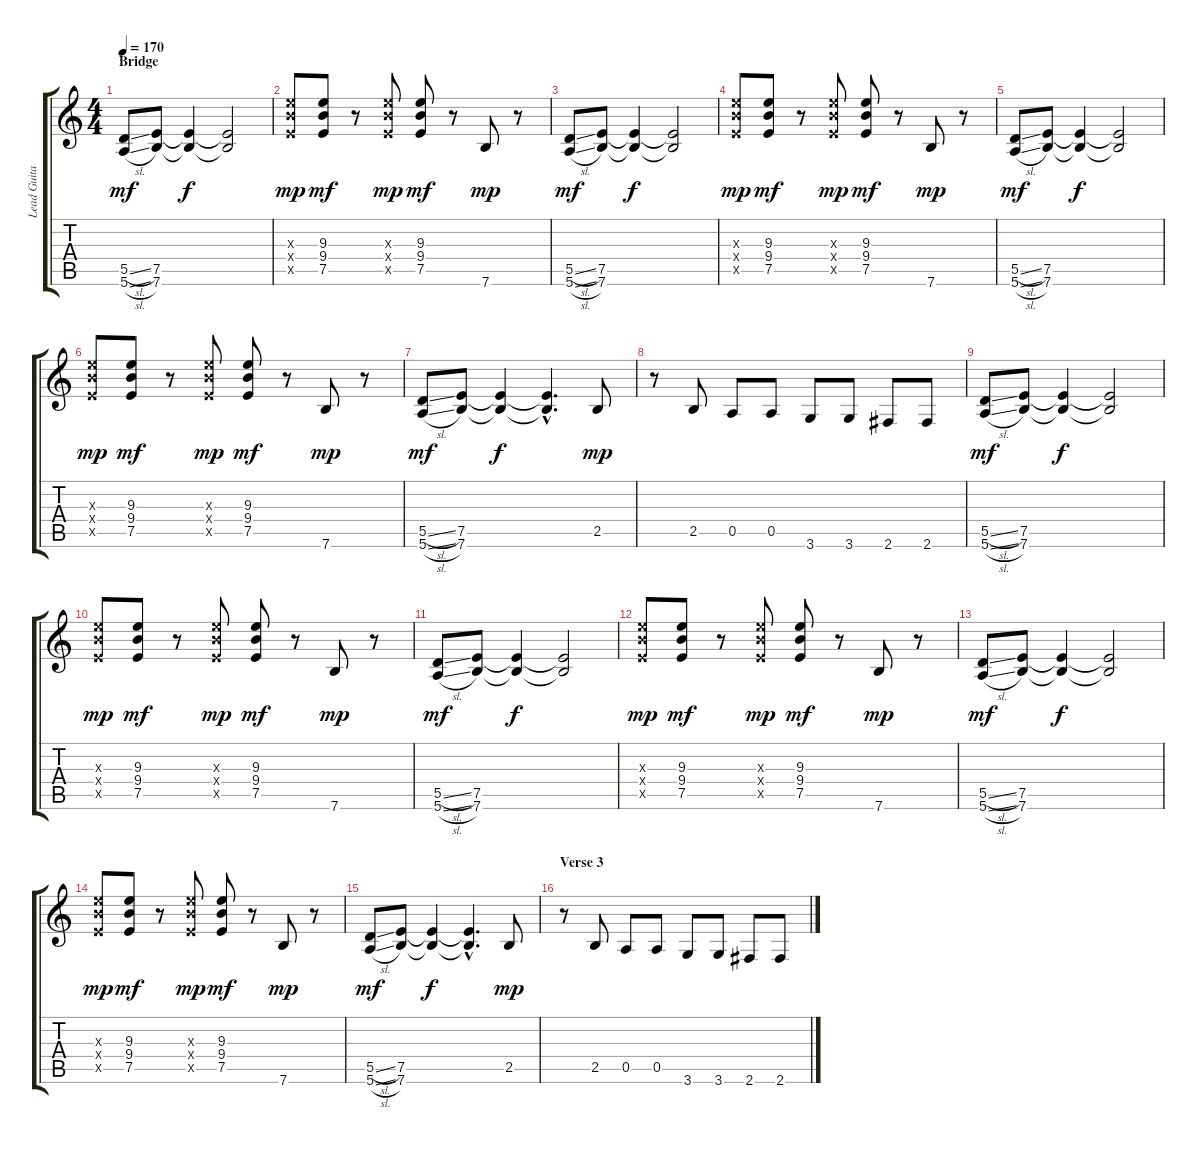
\track ("Lead Guitar" "Lead Guita") {instrument electricguitarclean}
\staff {score tabs}
\tuning (E4 B3 G3 D3 A2 E2) {hide}
\ts (4 4)
\section ("" "Bridge")
\tempo 170
\clef g2
\ks c
(5.5{sl} 5.6{sl}).8{dy mf} (7.5 7.6).8 (7.5{t} 7.6{t}).4{dy f} (7.5{t} 7.6{t}).2 |
(9.3{x} 9.4{x} 7.5{x}).8{dy mp} (9.3 9.4 7.5).8{dy mf} r.8 (9.3{x} 9.4{x} 7.5{x}).8{dy mp} (9.3 9.4 7.5).8{dy mf} r.8 7.6.8{dy mp} r.8 |
(5.5{sl} 5.6{sl}).8{dy mf} (7.5 7.6).8 (7.5{t} 7.6{t}).4{dy f} (7.5{t} 7.6{t}).2 |
(9.3{x} 9.4{x} 7.5{x}).8{dy mp} (9.3 9.4 7.5).8{dy mf} r.8 (9.3{x} 9.4{x} 7.5{x}).8{dy mp} (9.3 9.4 7.5).8{dy mf} r.8 7.6.8{dy mp} r.8 |
(5.5{sl} 5.6{sl}).8{dy mf} (7.5 7.6).8 (7.5{t} 7.6{t}).4{dy f} (7.5{t} 7.6{t}).2 |
(9.3{x} 9.4{x} 7.5{x}).8{dy mp} (9.3 9.4 7.5).8{dy mf} r.8 (9.3{x} 9.4{x} 7.5{x}).8{dy mp} (9.3 9.4 7.5).8{dy mf} r.8 7.6.8{dy mp} r.8 |
(5.5{sl} 5.6{sl}).8{dy mf} (7.5 7.6).8 (7.5{t} 7.6{t}).4{dy f} (7.5{hac t} 7.6{hac t}).4{d} 2.5.8{dy mp} |
r.8 2.5.8 0.5.8 0.5.8 3.6.8 3.6.8 2.6.8 2.6.8 |
(5.5{sl} 5.6{sl}).8{dy mf} (7.5 7.6).8 (7.5{t} 7.6{t}).4{dy f} (7.5{t} 7.6{t}).2 |
(9.3{x} 9.4{x} 7.5{x}).8{dy mp} (9.3 9.4 7.5).8{dy mf} r.8 (9.3{x} 9.4{x} 7.5{x}).8{dy mp} (9.3 9.4 7.5).8{dy mf} r.8 7.6.8{dy mp} r.8 |
(5.5{sl} 5.6{sl}).8{dy mf} (7.5 7.6).8 (7.5{t} 7.6{t}).4{dy f} (7.5{t} 7.6{t}).2 |
(9.3{x} 9.4{x} 7.5{x}).8{dy mp} (9.3 9.4 7.5).8{dy mf} r.8 (9.3{x} 9.4{x} 7.5{x}).8{dy mp} (9.3 9.4 7.5).8{dy mf} r.8 7.6.8{dy mp} r.8 |
(5.5{sl} 5.6{sl}).8{dy mf} (7.5 7.6).8 (7.5{t} 7.6{t}).4{dy f} (7.5{t} 7.6{t}).2 |
(9.3{x} 9.4{x} 7.5{x}).8{dy mp} (9.3 9.4 7.5).8{dy mf} r.8 (9.3{x} 9.4{x} 7.5{x}).8{dy mp} (9.3 9.4 7.5).8{dy mf} r.8 7.6.8{dy mp} r.8 |
(5.5{sl} 5.6{sl}).8{dy mf} (7.5 7.6).8 (7.5{t} 7.6{t}).4{dy f} (7.5{hac t} 7.6{hac t}).4{d} 2.5.8{dy mp} |
\section ("" "Verse 3")
r.8 2.5.8 0.5.8 0.5.8 3.6.8 3.6.8 2.6.8 2.6.8
